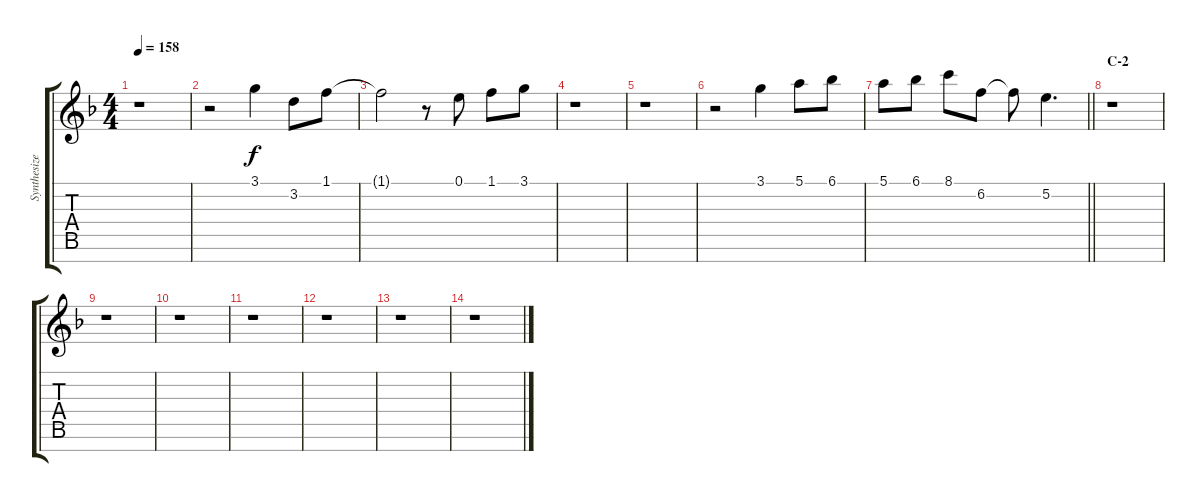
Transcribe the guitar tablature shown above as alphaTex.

\track ("Synthesizer II" "Synthesize") {instrument lead1square}
\staff {score tabs}
\tuning (E5 B4 G4 D4 A3 E3 B2) {hide}
\ts (4 4)
\tempo 158
\clef g2
\ks f
r.1{dy f} |
r.2 3.1.4 3.2.8 1.1.8 |
1.1{t}.2 r.8 0.1.8 1.1.8 3.1.8 |
r.1 |
r.1 |
r.2 3.1.4 5.1.8 6.1.8 |
\barLineRight lightlight
5.1.8 6.1.8 8.1.8 6.2.8 6.2{t}.8 5.2.4{d} |
\section ("" "C-2")
r.1 |
r.1 |
r.1 |
r.1 |
r.1 |
r.1 |
r.1
